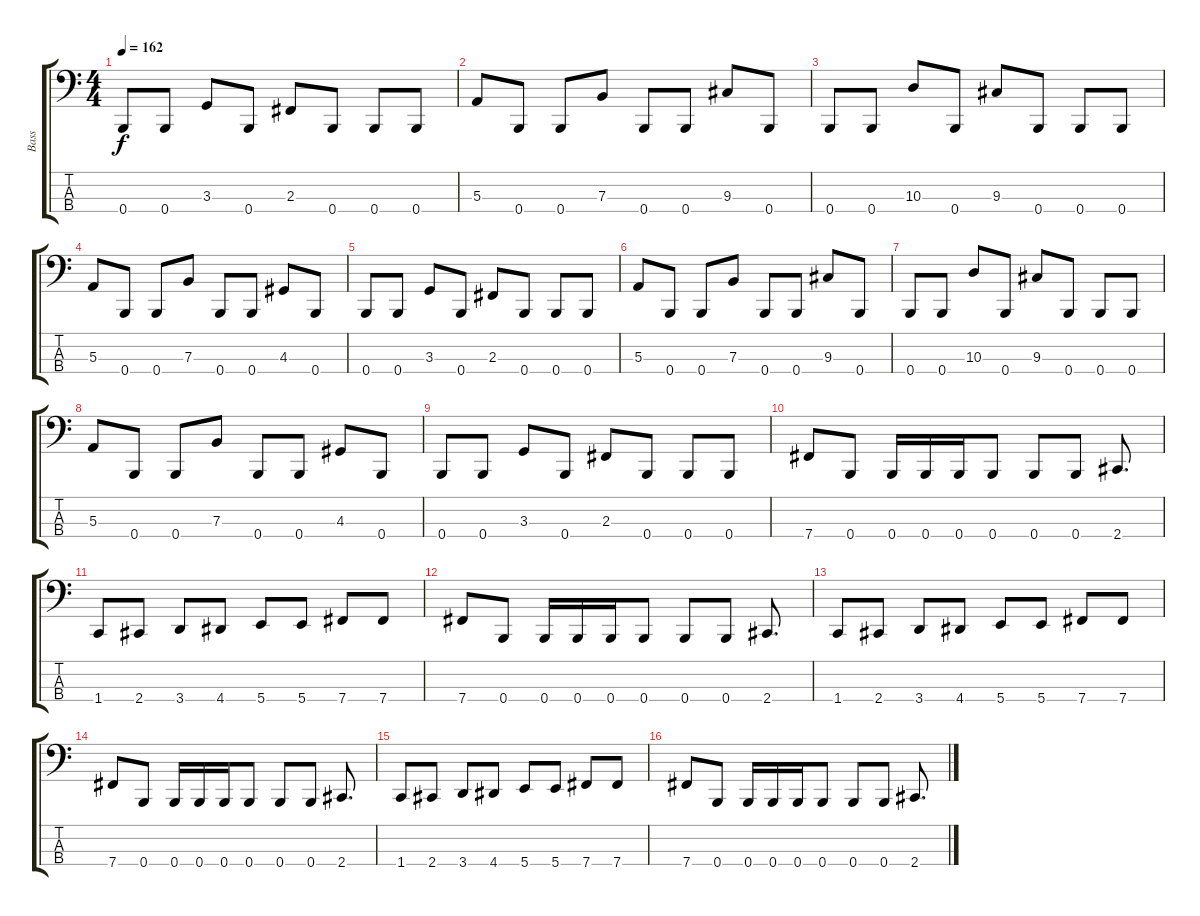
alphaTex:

\track ("Bass" "Bass") {instrument electricbasspick}
\staff {score tabs}
\tuning (D2 A1 E1 B0) {hide}
\ts (4 4)
\tempo 162
\clef f4
\ks c
0.4.8{dy f} 0.4.8 3.3.8 0.4.8 2.3.8 0.4.8 0.4.8 0.4.8 |
5.3.8 0.4.8 0.4.8 7.3.8 0.4.8 0.4.8 9.3.8 0.4.8 |
0.4.8 0.4.8 10.3.8 0.4.8 9.3.8 0.4.8 0.4.8 0.4.8 |
5.3.8 0.4.8 0.4.8 7.3.8 0.4.8 0.4.8 4.3.8 0.4.8 |
0.4.8 0.4.8 3.3.8 0.4.8 2.3.8 0.4.8 0.4.8 0.4.8 |
5.3.8 0.4.8 0.4.8 7.3.8 0.4.8 0.4.8 9.3.8 0.4.8 |
0.4.8 0.4.8 10.3.8 0.4.8 9.3.8 0.4.8 0.4.8 0.4.8 |
5.3.8 0.4.8 0.4.8 7.3.8 0.4.8 0.4.8 4.3.8 0.4.8 |
0.4.8 0.4.8 3.3.8 0.4.8 2.3.8 0.4.8 0.4.8 0.4.8 |
7.4.8 0.4.8 0.4.16 0.4.16 0.4.16 0.4.8 0.4.8 0.4.8 2.4.8{d} |
1.4.8 2.4.8 3.4.8 4.4.8 5.4.8 5.4.8 7.4.8 7.4.8 |
7.4.8 0.4.8 0.4.16 0.4.16 0.4.16 0.4.8 0.4.8 0.4.8 2.4.8{d} |
1.4.8 2.4.8 3.4.8 4.4.8 5.4.8 5.4.8 7.4.8 7.4.8 |
7.4.8 0.4.8 0.4.16 0.4.16 0.4.16 0.4.8 0.4.8 0.4.8 2.4.8{d} |
1.4.8 2.4.8 3.4.8 4.4.8 5.4.8 5.4.8 7.4.8 7.4.8 |
7.4.8 0.4.8 0.4.16 0.4.16 0.4.16 0.4.8 0.4.8 0.4.8 2.4.8{d}
